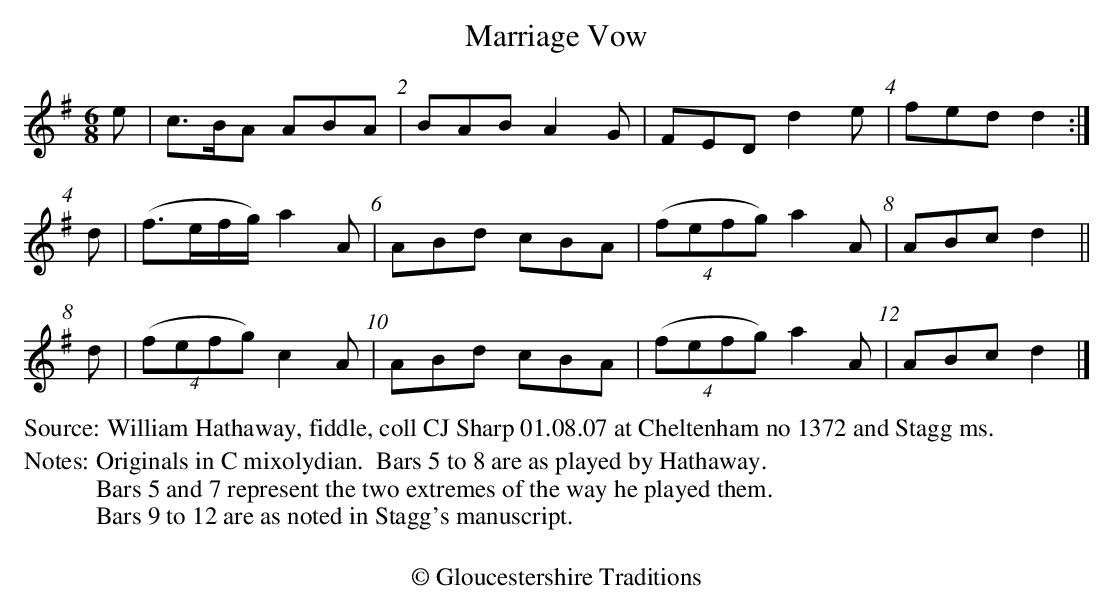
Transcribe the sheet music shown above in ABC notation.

X:1
T:Marriage Vow
M:6/8
L:1/8
K:D mixolydian
e | c>BA ABA | BAB A2 G | FED d2 e | fed d2 :|
d | (f>ef/g/) a2 A | ABd cBA |((4fefg) a2 A | ABc d2 ||
d | ((4fefg) c2 A | ABd cBA | ((4fefg) a2 A | ABc d2 |]
